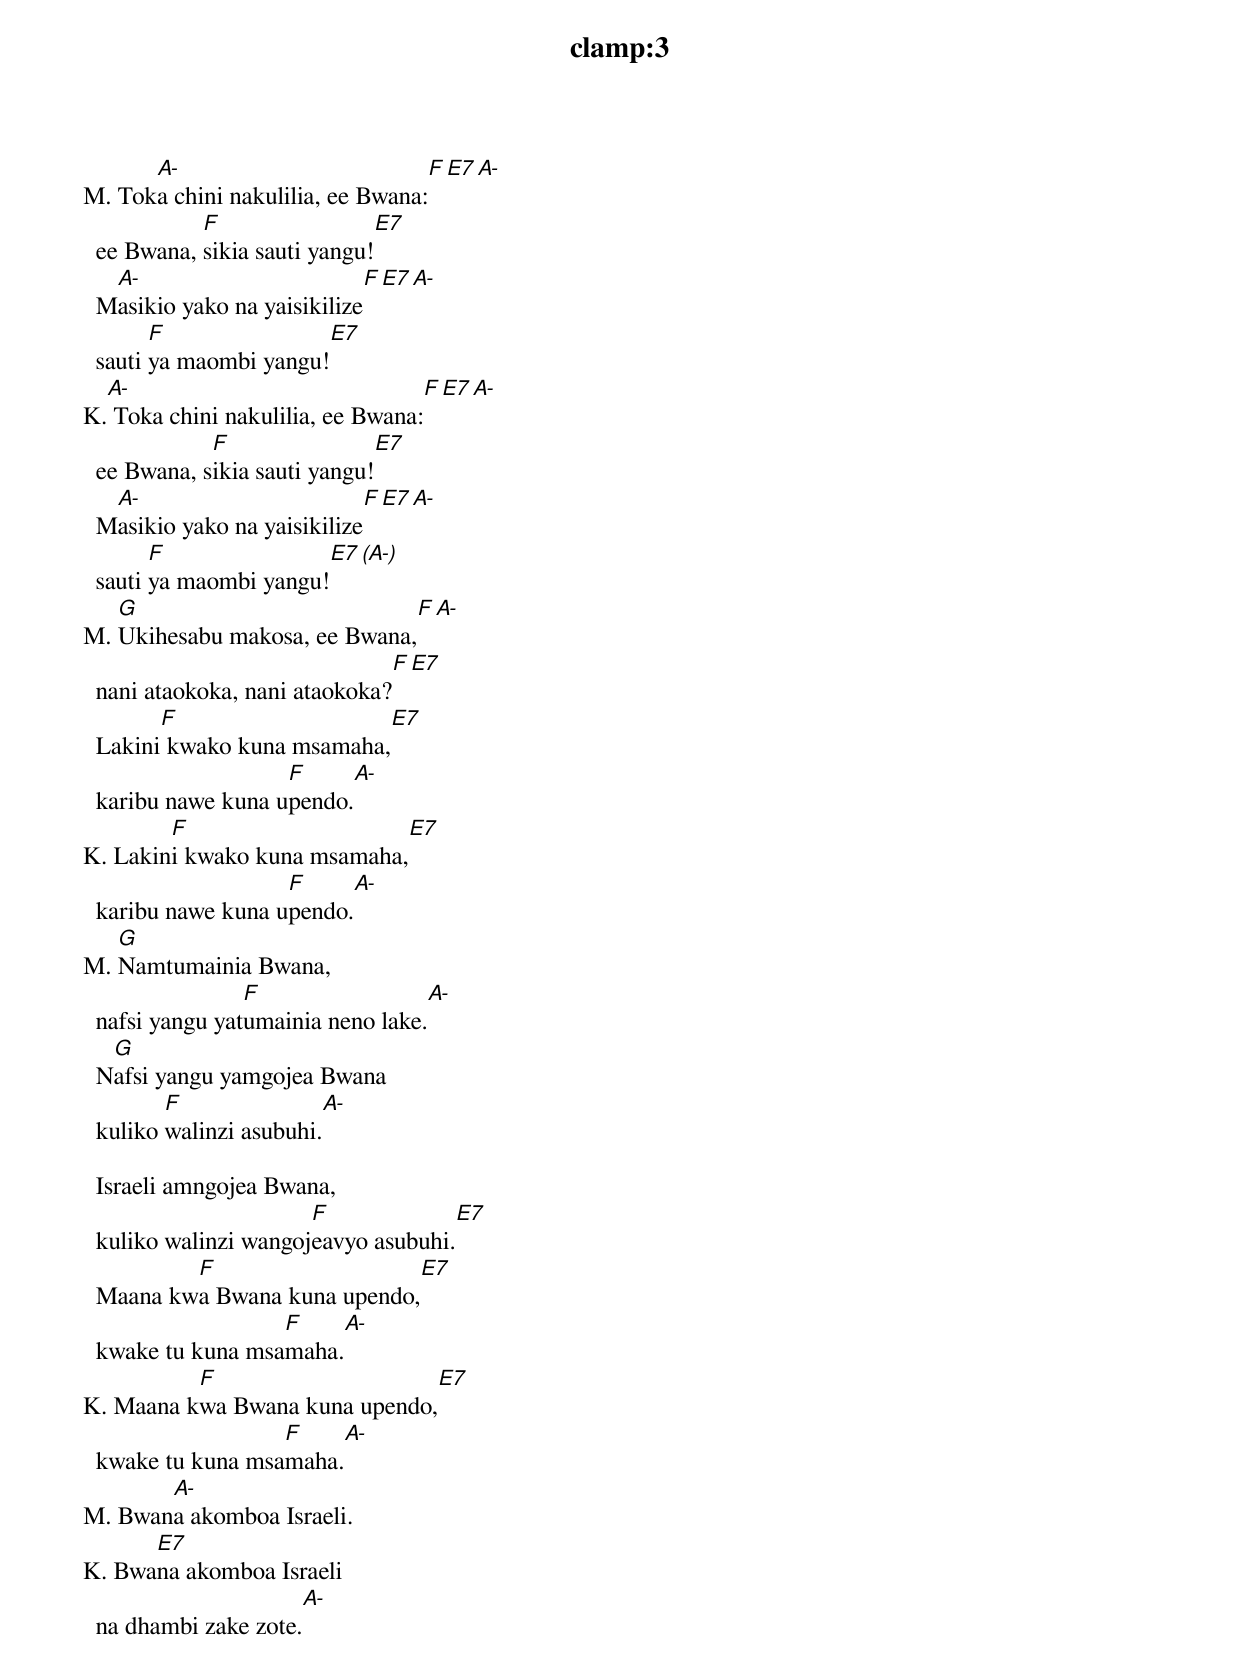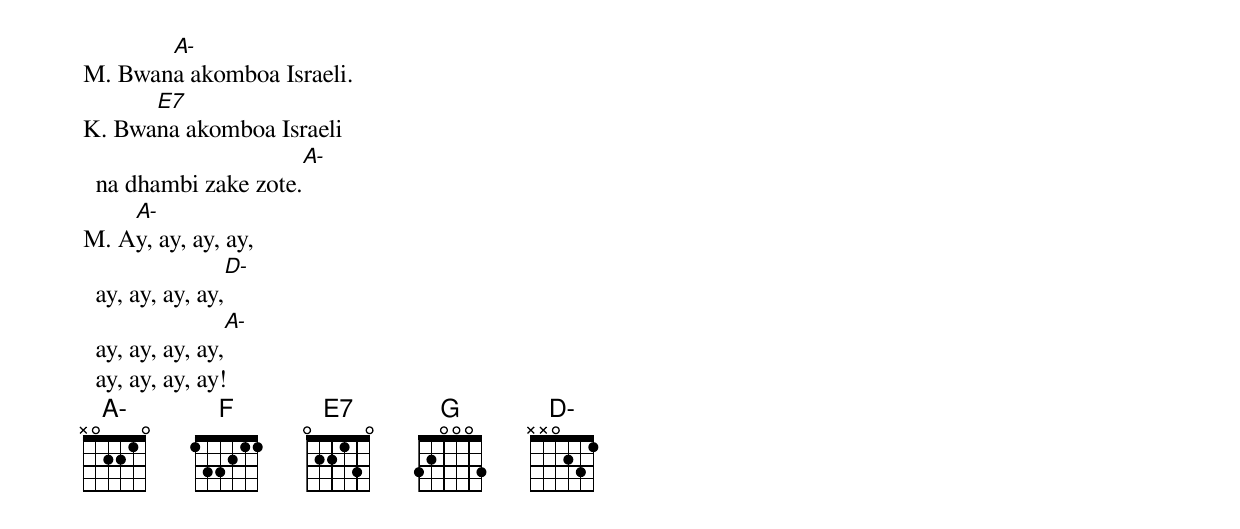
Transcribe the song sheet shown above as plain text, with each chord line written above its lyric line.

clamp:3

      A-                                F              E7   A-
M. Toka chini nakulilia, ee Bwana:
            F                                  E7
  ee Bwana, sikia sauti yangu!
   A-                               F       E7  A-
  Masikio yako na yaisikilize
        F                             E7
  sauti ya maombi yangu!
  A-                                F             E7    A-
K. Toka chini nakulilia, ee Bwana:
             F                                  E7
  ee Bwana, sikia sauti yangu!
   A-                               F       E7  A-
  Masikio yako na yaisikilize
        F                             E7          (A-)
  sauti ya maombi yangu!
   G                                                 F     A-
M. Ukihesabu makosa, ee Bwana,
                                                        F  E7
  nani ataokoka, nani ataokoka?
        F                                          E7
  Lakini kwako kuna msamaha,
                    F                       A-
  karibu nawe kuna upendo.
        F                                          E7
K. Lakini kwako kuna msamaha,
                    F                      A-
  karibu nawe kuna upendo.
   G
M. Namtumainia Bwana,
                 F                                              A-
  nafsi yangu yatumainia neno lake.
   G
  Nafsi yangu yamgojea Bwana
         F                             A-
  kuliko walinzi asubuhi.

  Israeli amngojea Bwana,
                       F                                         E7
  kuliko walinzi wangojeavyo asubuhi.
          F                                              E7
  Maana kwa Bwana kuna upendo,
                   F                        A-
  kwake tu kuna msamaha.
          F                                             E7
K. Maana kwa Bwana kuna upendo,
                   F                         A-
  kwake tu kuna msamaha.
       A-
M. Bwana akomboa Israeli.
      E7
K. Bwana akomboa Israeli
                                       A-
  na dhambi zake zote.
       A-
M. Bwana akomboa Israeli.
      E7
K. Bwana akomboa Israeli
                                       A-
  na dhambi zake zote.
    A-
M. Ay, ay, ay, ay,
                        D-
  ay, ay, ay, ay,
                        A-
  ay, ay, ay, ay,
  ay, ay, ay, ay!
